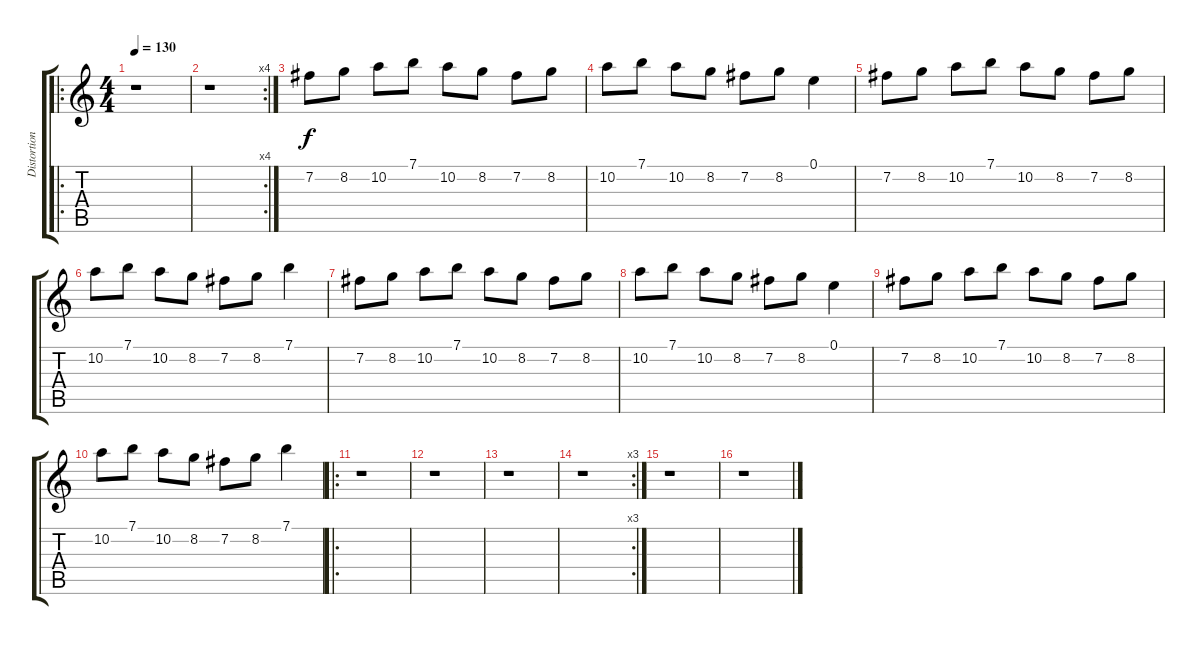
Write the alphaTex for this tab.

\track ("Distortion Guitar 2" "Distortion") {instrument distortionguitar}
\staff {score tabs}
\tuning (E4 B3 G3 D3 A2 E2) {hide}
\ro
\ts (4 4)
\tempo 130
\clef g2
\ks c
r.1{dy f} |
\rc 4
r.1 |
7.2.8 8.2.8 10.2.8 7.1.8 10.2.8 8.2.8 7.2.8 8.2.8 |
10.2.8 7.1.8 10.2.8 8.2.8 7.2.8 8.2.8 0.1.4 |
7.2.8 8.2.8 10.2.8 7.1.8 10.2.8 8.2.8 7.2.8 8.2.8 |
10.2.8 7.1.8 10.2.8 8.2.8 7.2.8 8.2.8 7.1.4 |
7.2.8 8.2.8 10.2.8 7.1.8 10.2.8 8.2.8 7.2.8 8.2.8 |
10.2.8 7.1.8 10.2.8 8.2.8 7.2.8 8.2.8 0.1.4 |
7.2.8 8.2.8 10.2.8 7.1.8 10.2.8 8.2.8 7.2.8 8.2.8 |
10.2.8 7.1.8 10.2.8 8.2.8 7.2.8 8.2.8 7.1.4 |
\ro
r.1 |
r.1 |
r.1 |
\rc 3
r.1 |
r.1 |
r.1
